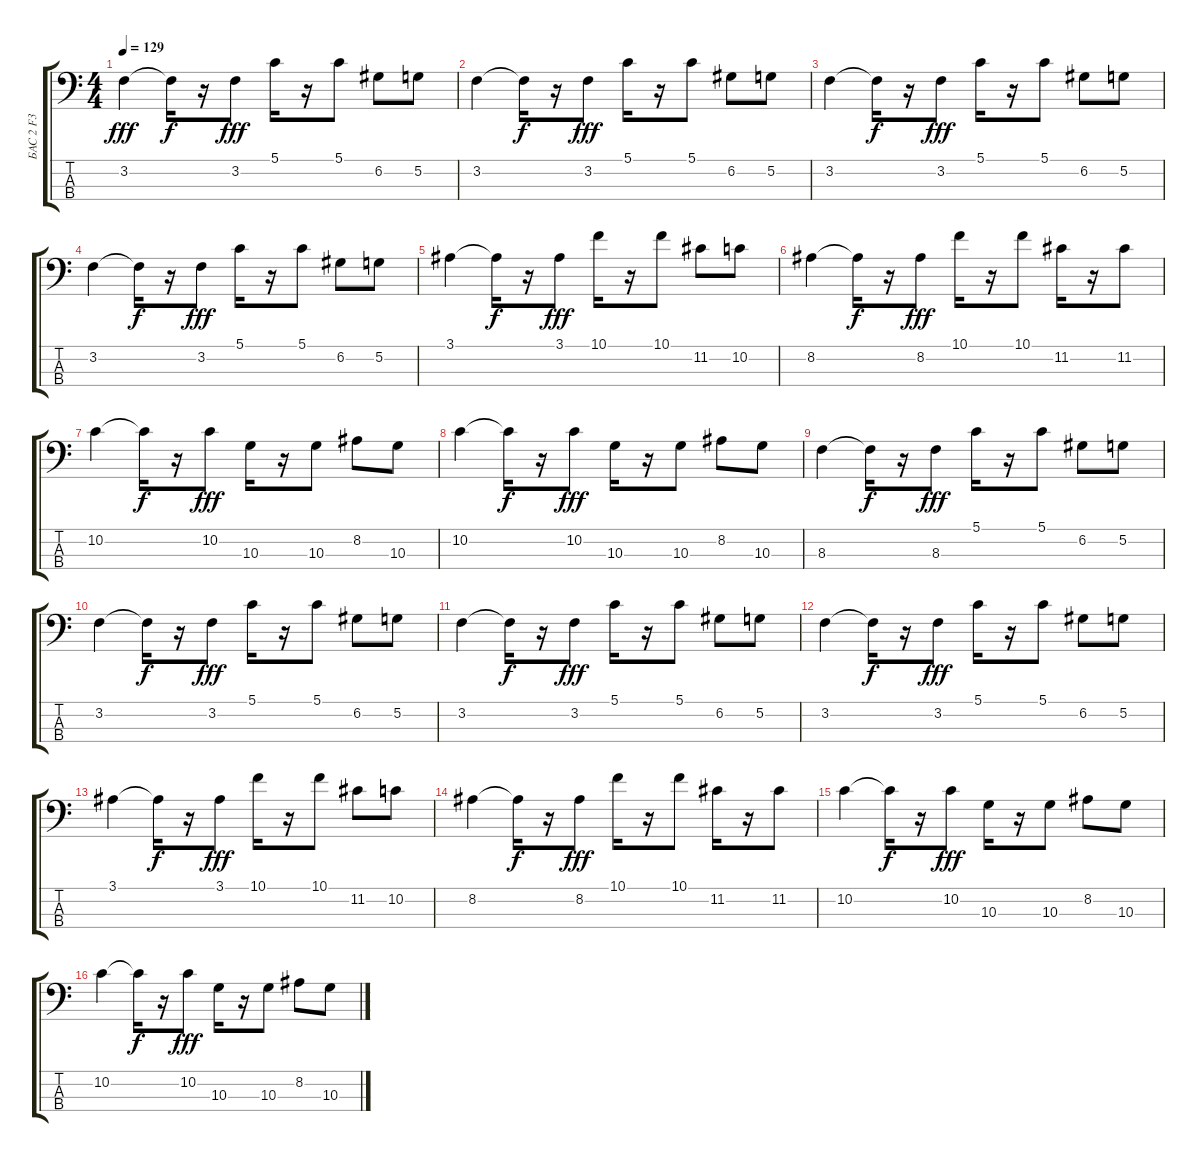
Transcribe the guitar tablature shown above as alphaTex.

\track ("БАС 2 F3" "БАС 2 F3") {instrument synthbass1}
\staff {score tabs}
\tuning (G2 D2 A1 E1) {hide}
\ts (4 4)
\tempo 129
\clef f4
\ks c
3.2.4{dy fff} 3.2{t}.16{dy f} r.16 3.2.8{dy fff} 5.1.16 r.16 5.1.8 6.2.8 5.2.8 |
3.2.4 3.2{t}.16{dy f} r.16 3.2.8{dy fff} 5.1.16 r.16 5.1.8 6.2.8 5.2.8 |
3.2.4 3.2{t}.16{dy f} r.16 3.2.8{dy fff} 5.1.16 r.16 5.1.8 6.2.8 5.2.8 |
3.2.4 3.2{t}.16{dy f} r.16 3.2.8{dy fff} 5.1.16 r.16 5.1.8 6.2.8 5.2.8 |
3.1.4 3.1{t}.16{dy f} r.16 3.1.8{dy fff} 10.1.16 r.16 10.1.8 11.2.8 10.2.8 |
8.2.4 8.2{t}.16{dy f} r.16 8.2.8{dy fff} 10.1.16 r.16 10.1.8 11.2.16 r.16 11.2.8 |
10.2.4 10.2{t}.16{dy f} r.16 10.2.8{dy fff} 10.3.16 r.16 10.3.8 8.2.8 10.3.8 |
10.2.4 10.2{t}.16{dy f} r.16 10.2.8{dy fff} 10.3.16 r.16 10.3.8 8.2.8 10.3.8 |
8.3.4 8.3{t}.16{dy f} r.16 8.3.8{dy fff} 5.1.16 r.16 5.1.8 6.2.8 5.2.8 |
3.2.4 3.2{t}.16{dy f} r.16 3.2.8{dy fff} 5.1.16 r.16 5.1.8 6.2.8 5.2.8 |
3.2.4 3.2{t}.16{dy f} r.16 3.2.8{dy fff} 5.1.16 r.16 5.1.8 6.2.8 5.2.8 |
3.2.4 3.2{t}.16{dy f} r.16 3.2.8{dy fff} 5.1.16 r.16 5.1.8 6.2.8 5.2.8 |
3.1.4 3.1{t}.16{dy f} r.16 3.1.8{dy fff} 10.1.16 r.16 10.1.8 11.2.8 10.2.8 |
8.2.4 8.2{t}.16{dy f} r.16 8.2.8{dy fff} 10.1.16 r.16 10.1.8 11.2.16 r.16 11.2.8 |
10.2.4 10.2{t}.16{dy f} r.16 10.2.8{dy fff} 10.3.16 r.16 10.3.8 8.2.8 10.3.8 |
10.2.4 10.2{t}.16{dy f} r.16 10.2.8{dy fff} 10.3.16 r.16 10.3.8 8.2.8 10.3.8
